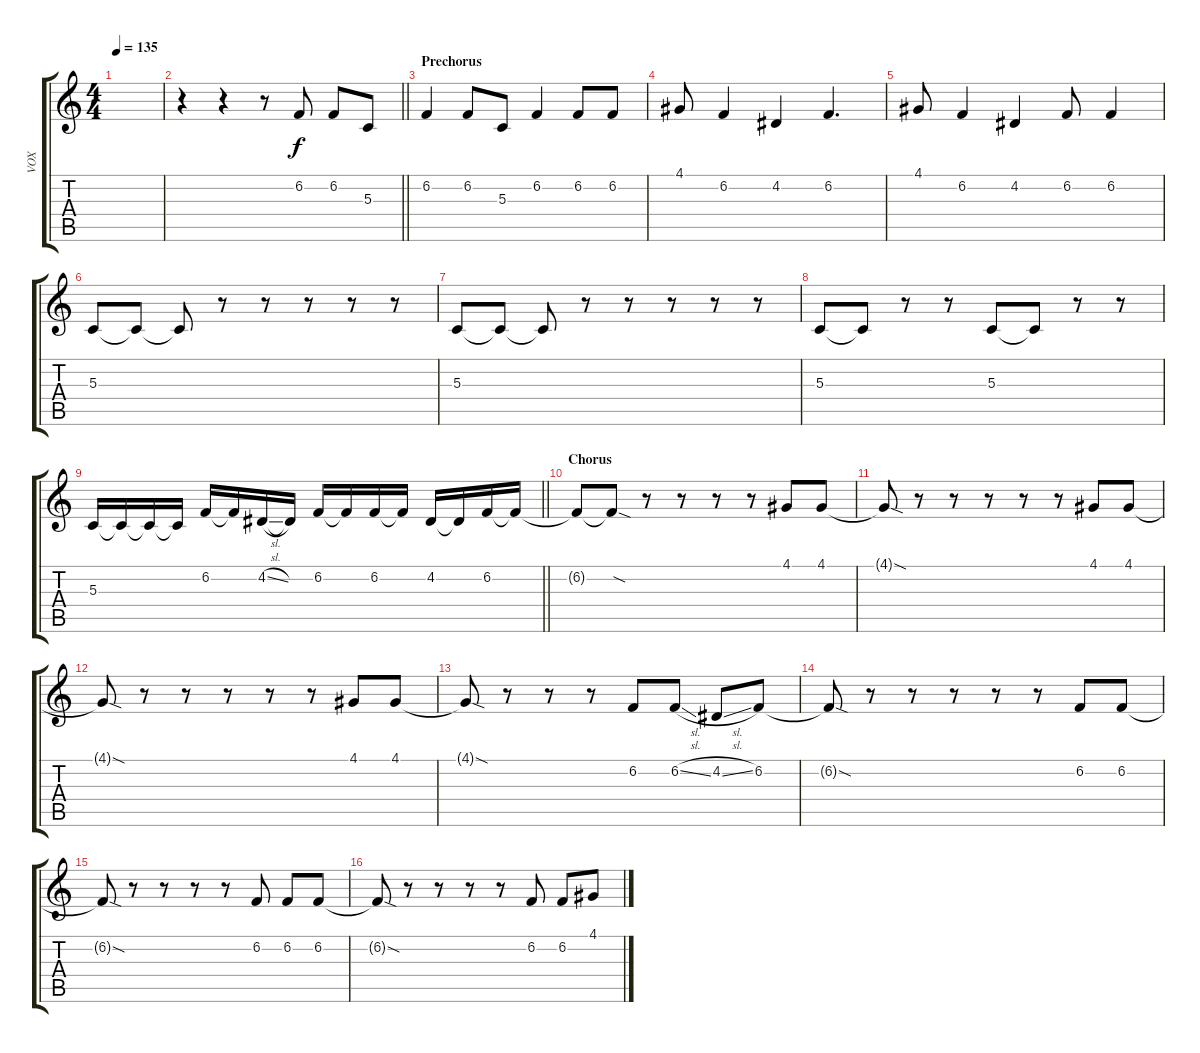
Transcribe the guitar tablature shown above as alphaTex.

\track ("VOX" "VOX") {instrument altosax}
\staff {score tabs}
\tuning (E4 B3 G3 D3 A2 E2) {hide}
\ts (4 4)
\tempo 135
\clef g2
\ks c
|
\barLineRight lightlight
r.4 r.4 r.8 6.2.8 6.2.8 5.3.8 |
\section ("" "Prechorus")
6.2.4 6.2.8 5.3.8 6.2.4 6.2.8 6.2.8 |
4.1.8 6.2.4 4.2.4 6.2.4{d} |
4.1.8 6.2.4 4.2.4 6.2.8 6.2.4 |
5.3.8 5.3{t}.8 5.3{t}.8 r.8 r.8 r.8 r.8 r.8 |
5.3.8 5.3{t}.8 5.3{t}.8 r.8 r.8 r.8 r.8 r.8 |
5.3.8 5.3{t}.8 r.8 r.8 5.3.8 5.3{t}.8 r.8 r.8 |
\barLineRight lightlight
5.3.16 5.3{t}.16 5.3{t}.16 5.3{t}.16 6.2.16 6.2{t}.16 4.2{sl}.16 4.2{t}.16 6.2.16 6.2{t}.16 6.2.16 6.2{t}.16 4.2.16 4.2{t}.16 6.2.16 6.2{t}.16 |
\section ("" "Chorus")
6.2{t}.8 6.2{sod t}.8 r.8 r.8 r.8 r.8 4.1.8 4.1.8 |
4.1{sod t}.8 r.8 r.8 r.8 r.8 r.8 4.1.8 4.1.8 |
4.1{sod t}.8 r.8 r.8 r.8 r.8 r.8 4.1.8 4.1.8 |
4.1{sod t}.8 r.8 r.8 r.8 6.2.8 6.2{sl}.8 4.2{sl}.8 6.2.8 |
6.2{sod t}.8 r.8 r.8 r.8 r.8 r.8 6.2.8 6.2.8 |
6.2{sod t}.8 r.8 r.8 r.8 r.8 6.2.8 6.2.8 6.2.8 |
6.2{sod t}.8 r.8 r.8 r.8 r.8 6.2.8 6.2.8 4.1.8
